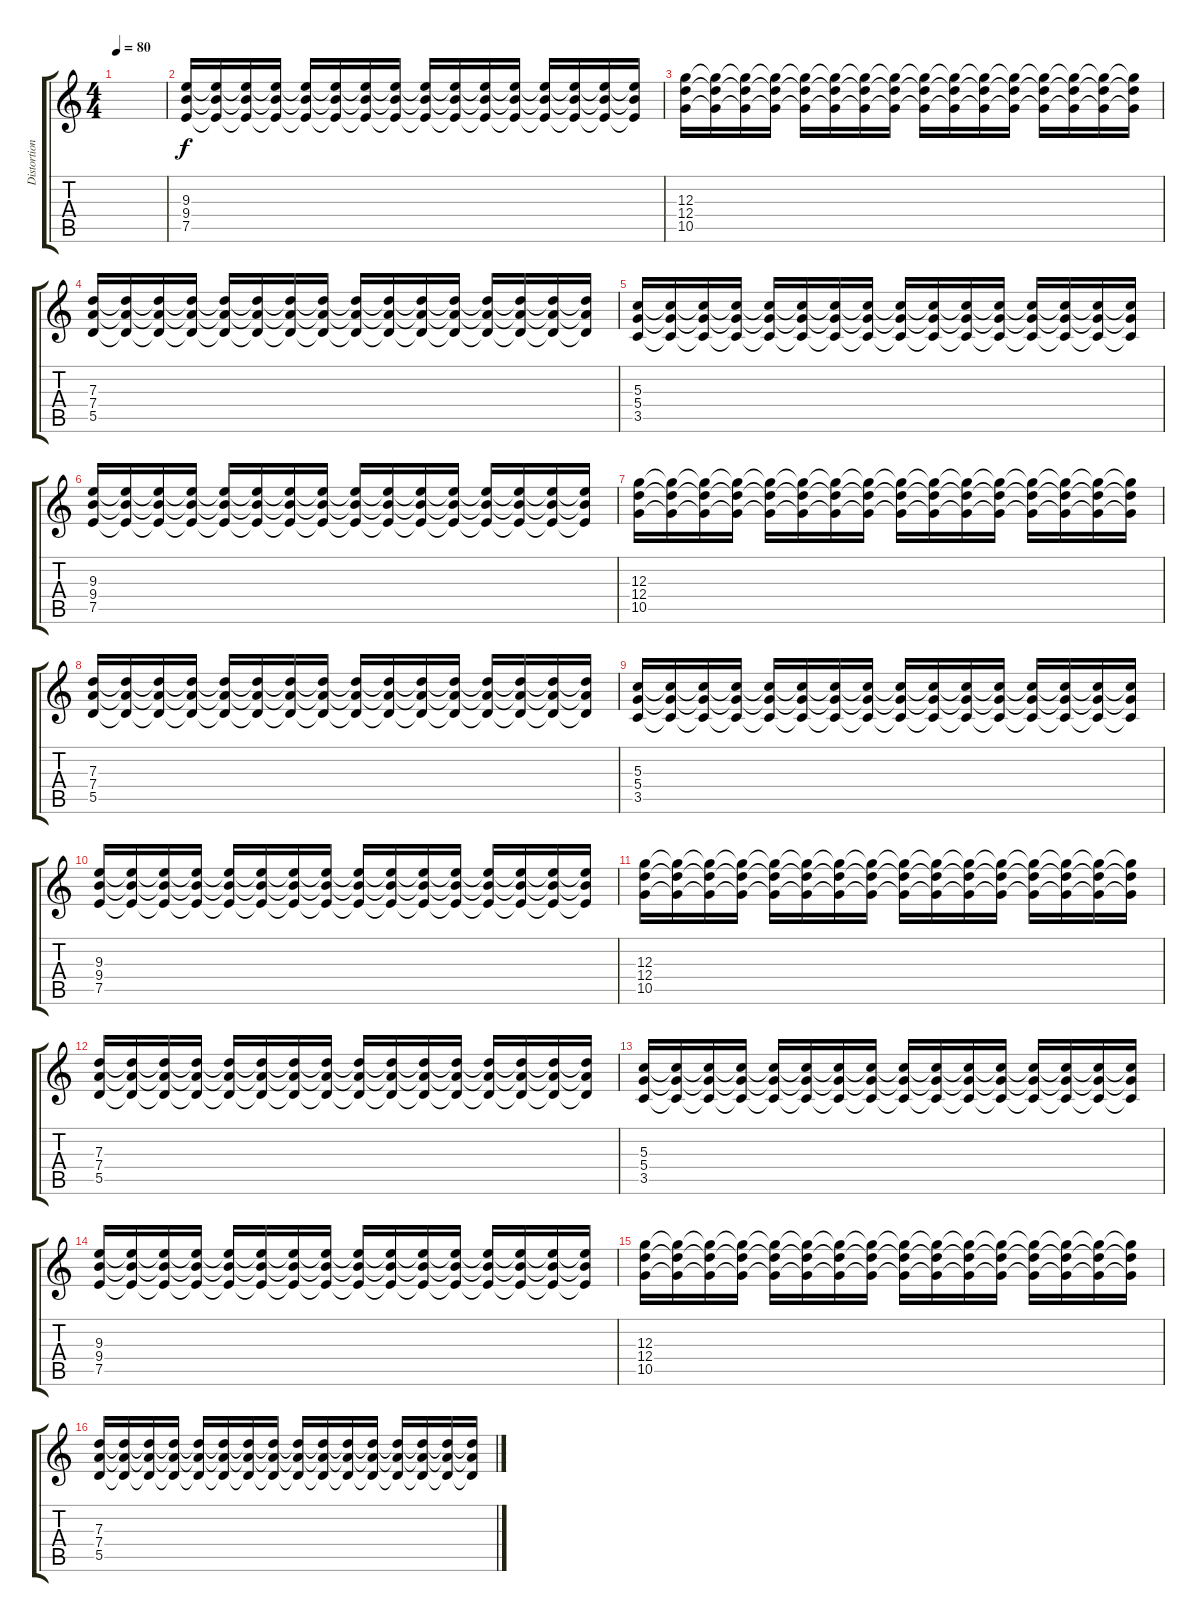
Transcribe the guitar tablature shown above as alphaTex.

\track ("Distortion" "Distortion") {instrument distortionguitar}
\staff {score tabs}
\tuning (E4 B3 G3 D3 A2 E2) {hide}
\ts (4 4)
\tempo 80
\clef g2
\ks c
|
(9.3 9.4 7.5).16{volume 0} (9.3{t} 9.4{t} 7.5{t}).16{volume 11} (9.3{t} 9.4{t} 7.5{t}).16 (9.3{t} 9.4{t} 7.5{t}).16 (9.3{t} 9.4{t} 7.5{t}).16 (9.3{t} 9.4{t} 7.5{t}).16 (9.3{t} 9.4{t} 7.5{t}).16 (9.3{t} 9.4{t} 7.5{t}).16 (9.3{t} 9.4{t} 7.5{t}).16 (9.3{t} 9.4{t} 7.5{t}).16 (9.3{t} 9.4{t} 7.5{t}).16 (9.3{t} 9.4{t} 7.5{t}).16 (9.3{t} 9.4{t} 7.5{t}).16 (9.3{t} 9.4{t} 7.5{t}).16 (9.3{t} 9.4{t} 7.5{t}).16 (9.3{t} 9.4{t} 7.5{t}).16 |
(12.3 12.4 10.5).16{volume 0} (12.3{t} 12.4{t} 10.5{t}).16{volume 11} (12.3{t} 12.4{t} 10.5{t}).16 (12.3{t} 12.4{t} 10.5{t}).16 (12.3{t} 12.4{t} 10.5{t}).16 (12.3{t} 12.4{t} 10.5{t}).16 (12.3{t} 12.4{t} 10.5{t}).16 (12.3{t} 12.4{t} 10.5{t}).16 (12.3{t} 12.4{t} 10.5{t}).16 (12.3{t} 12.4{t} 10.5{t}).16 (12.3{t} 12.4{t} 10.5{t}).16 (12.3{t} 12.4{t} 10.5{t}).16 (12.3{t} 12.4{t} 10.5{t}).16 (12.3{t} 12.4{t} 10.5{t}).16 (12.3{t} 12.4{t} 10.5{t}).16 (12.3{t} 12.4{t} 10.5{t}).16 |
(7.3 7.4 5.5).16{volume 0} (7.3{t} 7.4{t} 5.5{t}).16{volume 11} (7.3{t} 7.4{t} 5.5{t}).16 (7.3{t} 7.4{t} 5.5{t}).16 (7.3{t} 7.4{t} 5.5{t}).16 (7.3{t} 7.4{t} 5.5{t}).16 (7.3{t} 7.4{t} 5.5{t}).16 (7.3{t} 7.4{t} 5.5{t}).16 (7.3{t} 7.4{t} 5.5{t}).16 (7.3{t} 7.4{t} 5.5{t}).16 (7.3{t} 7.4{t} 5.5{t}).16 (7.3{t} 7.4{t} 5.5{t}).16 (7.3{t} 7.4{t} 5.5{t}).16 (7.3{t} 7.4{t} 5.5{t}).16 (7.3{t} 7.4{t} 5.5{t}).16 (7.3{t} 7.4{t} 5.5{t}).16 |
(5.3 5.4 3.5).16{volume 0} (5.3{t} 5.4{t} 3.5{t}).16{volume 11} (5.3{t} 5.4{t} 3.5{t}).16 (5.3{t} 5.4{t} 3.5{t}).16 (5.3{t} 5.4{t} 3.5{t}).16 (5.3{t} 5.4{t} 3.5{t}).16 (5.3{t} 5.4{t} 3.5{t}).16 (5.3{t} 5.4{t} 3.5{t}).16 (5.3{t} 5.4{t} 3.5{t}).16 (5.3{t} 5.4{t} 3.5{t}).16 (5.3{t} 5.4{t} 3.5{t}).16 (5.3{t} 5.4{t} 3.5{t}).16 (5.3{t} 5.4{t} 3.5{t}).16 (5.3{t} 5.4{t} 3.5{t}).16 (5.3{t} 5.4{t} 3.5{t}).16 (5.3{t} 5.4{t} 3.5{t}).16 |
(9.3 9.4 7.5).16{volume 0} (9.3{t} 9.4{t} 7.5{t}).16{volume 11} (9.3{t} 9.4{t} 7.5{t}).16 (9.3{t} 9.4{t} 7.5{t}).16 (9.3{t} 9.4{t} 7.5{t}).16 (9.3{t} 9.4{t} 7.5{t}).16 (9.3{t} 9.4{t} 7.5{t}).16 (9.3{t} 9.4{t} 7.5{t}).16 (9.3{t} 9.4{t} 7.5{t}).16 (9.3{t} 9.4{t} 7.5{t}).16 (9.3{t} 9.4{t} 7.5{t}).16 (9.3{t} 9.4{t} 7.5{t}).16 (9.3{t} 9.4{t} 7.5{t}).16 (9.3{t} 9.4{t} 7.5{t}).16 (9.3{t} 9.4{t} 7.5{t}).16 (9.3{t} 9.4{t} 7.5{t}).16 |
(12.3 12.4 10.5).16{volume 0} (12.3{t} 12.4{t} 10.5{t}).16{volume 11} (12.3{t} 12.4{t} 10.5{t}).16 (12.3{t} 12.4{t} 10.5{t}).16 (12.3{t} 12.4{t} 10.5{t}).16 (12.3{t} 12.4{t} 10.5{t}).16 (12.3{t} 12.4{t} 10.5{t}).16 (12.3{t} 12.4{t} 10.5{t}).16 (12.3{t} 12.4{t} 10.5{t}).16 (12.3{t} 12.4{t} 10.5{t}).16 (12.3{t} 12.4{t} 10.5{t}).16 (12.3{t} 12.4{t} 10.5{t}).16 (12.3{t} 12.4{t} 10.5{t}).16 (12.3{t} 12.4{t} 10.5{t}).16 (12.3{t} 12.4{t} 10.5{t}).16 (12.3{t} 12.4{t} 10.5{t}).16 |
(7.3 7.4 5.5).16{volume 0} (7.3{t} 7.4{t} 5.5{t}).16{volume 11} (7.3{t} 7.4{t} 5.5{t}).16 (7.3{t} 7.4{t} 5.5{t}).16 (7.3{t} 7.4{t} 5.5{t}).16 (7.3{t} 7.4{t} 5.5{t}).16 (7.3{t} 7.4{t} 5.5{t}).16 (7.3{t} 7.4{t} 5.5{t}).16 (7.3{t} 7.4{t} 5.5{t}).16 (7.3{t} 7.4{t} 5.5{t}).16 (7.3{t} 7.4{t} 5.5{t}).16 (7.3{t} 7.4{t} 5.5{t}).16 (7.3{t} 7.4{t} 5.5{t}).16 (7.3{t} 7.4{t} 5.5{t}).16 (7.3{t} 7.4{t} 5.5{t}).16 (7.3{t} 7.4{t} 5.5{t}).16 |
(5.3 5.4 3.5).16{volume 0} (5.3{t} 5.4{t} 3.5{t}).16{volume 11} (5.3{t} 5.4{t} 3.5{t}).16 (5.3{t} 5.4{t} 3.5{t}).16 (5.3{t} 5.4{t} 3.5{t}).16 (5.3{t} 5.4{t} 3.5{t}).16 (5.3{t} 5.4{t} 3.5{t}).16 (5.3{t} 5.4{t} 3.5{t}).16 (5.3{t} 5.4{t} 3.5{t}).16 (5.3{t} 5.4{t} 3.5{t}).16 (5.3{t} 5.4{t} 3.5{t}).16 (5.3{t} 5.4{t} 3.5{t}).16 (5.3{t} 5.4{t} 3.5{t}).16 (5.3{t} 5.4{t} 3.5{t}).16 (5.3{t} 5.4{t} 3.5{t}).16 (5.3{t} 5.4{t} 3.5{t}).16 |
(9.3 9.4 7.5).16{volume 0} (9.3{t} 9.4{t} 7.5{t}).16{volume 11} (9.3{t} 9.4{t} 7.5{t}).16 (9.3{t} 9.4{t} 7.5{t}).16 (9.3{t} 9.4{t} 7.5{t}).16 (9.3{t} 9.4{t} 7.5{t}).16 (9.3{t} 9.4{t} 7.5{t}).16 (9.3{t} 9.4{t} 7.5{t}).16 (9.3{t} 9.4{t} 7.5{t}).16 (9.3{t} 9.4{t} 7.5{t}).16 (9.3{t} 9.4{t} 7.5{t}).16 (9.3{t} 9.4{t} 7.5{t}).16 (9.3{t} 9.4{t} 7.5{t}).16 (9.3{t} 9.4{t} 7.5{t}).16 (9.3{t} 9.4{t} 7.5{t}).16 (9.3{t} 9.4{t} 7.5{t}).16 |
(12.3 12.4 10.5).16{volume 0} (12.3{t} 12.4{t} 10.5{t}).16{volume 11} (12.3{t} 12.4{t} 10.5{t}).16 (12.3{t} 12.4{t} 10.5{t}).16 (12.3{t} 12.4{t} 10.5{t}).16 (12.3{t} 12.4{t} 10.5{t}).16 (12.3{t} 12.4{t} 10.5{t}).16 (12.3{t} 12.4{t} 10.5{t}).16 (12.3{t} 12.4{t} 10.5{t}).16 (12.3{t} 12.4{t} 10.5{t}).16 (12.3{t} 12.4{t} 10.5{t}).16 (12.3{t} 12.4{t} 10.5{t}).16 (12.3{t} 12.4{t} 10.5{t}).16 (12.3{t} 12.4{t} 10.5{t}).16 (12.3{t} 12.4{t} 10.5{t}).16 (12.3{t} 12.4{t} 10.5{t}).16 |
(7.3 7.4 5.5).16{volume 0} (7.3{t} 7.4{t} 5.5{t}).16{volume 11} (7.3{t} 7.4{t} 5.5{t}).16 (7.3{t} 7.4{t} 5.5{t}).16 (7.3{t} 7.4{t} 5.5{t}).16 (7.3{t} 7.4{t} 5.5{t}).16 (7.3{t} 7.4{t} 5.5{t}).16 (7.3{t} 7.4{t} 5.5{t}).16 (7.3{t} 7.4{t} 5.5{t}).16 (7.3{t} 7.4{t} 5.5{t}).16 (7.3{t} 7.4{t} 5.5{t}).16 (7.3{t} 7.4{t} 5.5{t}).16 (7.3{t} 7.4{t} 5.5{t}).16 (7.3{t} 7.4{t} 5.5{t}).16 (7.3{t} 7.4{t} 5.5{t}).16 (7.3{t} 7.4{t} 5.5{t}).16 |
(5.3 5.4 3.5).16{volume 0} (5.3{t} 5.4{t} 3.5{t}).16{volume 11} (5.3{t} 5.4{t} 3.5{t}).16 (5.3{t} 5.4{t} 3.5{t}).16 (5.3{t} 5.4{t} 3.5{t}).16 (5.3{t} 5.4{t} 3.5{t}).16 (5.3{t} 5.4{t} 3.5{t}).16 (5.3{t} 5.4{t} 3.5{t}).16 (5.3{t} 5.4{t} 3.5{t}).16 (5.3{t} 5.4{t} 3.5{t}).16 (5.3{t} 5.4{t} 3.5{t}).16 (5.3{t} 5.4{t} 3.5{t}).16 (5.3{t} 5.4{t} 3.5{t}).16 (5.3{t} 5.4{t} 3.5{t}).16 (5.3{t} 5.4{t} 3.5{t}).16 (5.3{t} 5.4{t} 3.5{t}).16 |
(9.3 9.4 7.5).16{volume 0} (9.3{t} 9.4{t} 7.5{t}).16{volume 11} (9.3{t} 9.4{t} 7.5{t}).16 (9.3{t} 9.4{t} 7.5{t}).16 (9.3{t} 9.4{t} 7.5{t}).16 (9.3{t} 9.4{t} 7.5{t}).16 (9.3{t} 9.4{t} 7.5{t}).16 (9.3{t} 9.4{t} 7.5{t}).16 (9.3{t} 9.4{t} 7.5{t}).16 (9.3{t} 9.4{t} 7.5{t}).16 (9.3{t} 9.4{t} 7.5{t}).16 (9.3{t} 9.4{t} 7.5{t}).16 (9.3{t} 9.4{t} 7.5{t}).16 (9.3{t} 9.4{t} 7.5{t}).16 (9.3{t} 9.4{t} 7.5{t}).16 (9.3{t} 9.4{t} 7.5{t}).16 |
(12.3 12.4 10.5).16{volume 0} (12.3{t} 12.4{t} 10.5{t}).16{volume 11} (12.3{t} 12.4{t} 10.5{t}).16 (12.3{t} 12.4{t} 10.5{t}).16 (12.3{t} 12.4{t} 10.5{t}).16 (12.3{t} 12.4{t} 10.5{t}).16 (12.3{t} 12.4{t} 10.5{t}).16 (12.3{t} 12.4{t} 10.5{t}).16 (12.3{t} 12.4{t} 10.5{t}).16 (12.3{t} 12.4{t} 10.5{t}).16 (12.3{t} 12.4{t} 10.5{t}).16 (12.3{t} 12.4{t} 10.5{t}).16 (12.3{t} 12.4{t} 10.5{t}).16 (12.3{t} 12.4{t} 10.5{t}).16 (12.3{t} 12.4{t} 10.5{t}).16 (12.3{t} 12.4{t} 10.5{t}).16 |
(7.3 7.4 5.5).16{volume 0} (7.3{t} 7.4{t} 5.5{t}).16{volume 11} (7.3{t} 7.4{t} 5.5{t}).16 (7.3{t} 7.4{t} 5.5{t}).16 (7.3{t} 7.4{t} 5.5{t}).16 (7.3{t} 7.4{t} 5.5{t}).16 (7.3{t} 7.4{t} 5.5{t}).16 (7.3{t} 7.4{t} 5.5{t}).16 (7.3{t} 7.4{t} 5.5{t}).16 (7.3{t} 7.4{t} 5.5{t}).16 (7.3{t} 7.4{t} 5.5{t}).16 (7.3{t} 7.4{t} 5.5{t}).16 (7.3{t} 7.4{t} 5.5{t}).16 (7.3{t} 7.4{t} 5.5{t}).16 (7.3{t} 7.4{t} 5.5{t}).16 (7.3{t} 7.4{t} 5.5{t}).16
